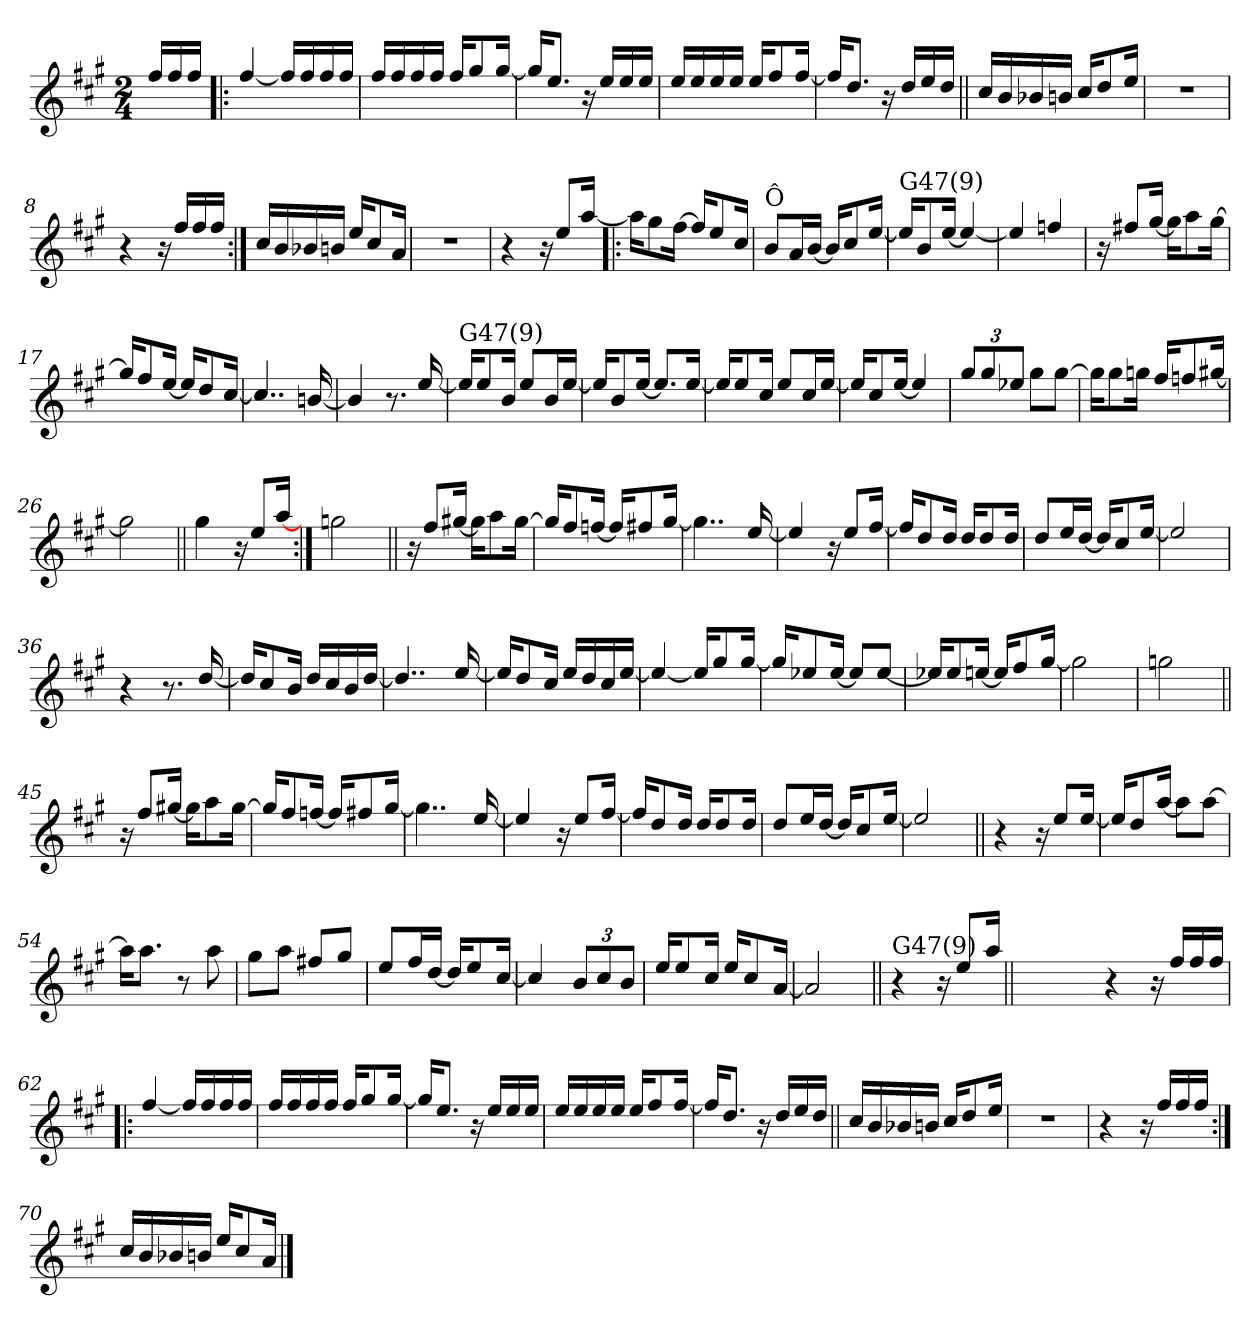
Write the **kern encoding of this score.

**kern
*part1
*staff1
*clefG2
*k[f#c#g#]
*A:
*M2/4
=
16ff#/LL
16ff#/
16ff#/JJ
=1!|:
[4ff#/
16ff#/LL]
16ff#/
16ff#/
16ff#/JJ
=2
16ff#/LL
16ff#/
16ff#/
16ff#/JJ
16ff#/KL
8gg#/
[16gg#/Jk
=3
16gg#/KL]
8.ee/J
16r
16ee/LL
16ee/
16ee/JJ
=4
16ee/LL
16ee/
16ee/
16ee/JJ
16ee/KL
8ff#/
[16ff#/Jk
=5
16ff#/KL]
8.dd/J
16r
16dd/LL
16ee/
16dd/JJ
!!LO:LB:g=z
=6||
16cc#/LL
16b/
16b-X/
16bn/JJ
16cc#/KL
8dd/
16ee/Jk
=7
2r
=8
4r
16r
16ff#/LL
16ff#/
16ff#/JJ
=9:|!
16cc#/LL
16b/
16b-X/
16bn/JJ
16ee/KL
8cc#/
16a/Jk
=10
2r
=11
4r
16r
8ee/L
[16aa/Jk
!!LO:LB:g=z
=12!|:
16aa\KL]
8gg#\
[16ff#\Jk
16ff#/KL]
8ee/
16cc#/Jk
=13
!LO:TX:a:t=Ô
8b/L
16a/L
[16b/JJ
16b/KL]
8cc#/
[16ee/Jk
=14
!LO:TX:a:t=G47(9)
16ee/KL]
8b/
[16ee/Jk
4ee/_
=15
4ee/]
4ffn/
=16
16r
8ff#X/L
[16gg#/Jk
16gg#\KL]
8aa\
[16gg#\Jk
!!LO:LB:g=z
=17
16gg#/KL]
8ff#/
[16ee/Jk
16ee/KL]
8dd/
[16cc#/Jk
=18
4..cc#/]
[16bn/
=19
4b/]
8.r
[16ee/
=20
!LO:TX:a:t=G47(9)
16ee/KL]
8ee/
16b/Jk
8ee/L
16b/L
[16ee/JJ
=21
16ee/KL]
8b/
[16ee/Jk
8.ee/L]
[16ee/Jk
=22
16ee/KL]
8ee/
16cc#/Jk
8ee/L
16cc#/L
[16ee/JJ
!!LO:LB:g=z
=23
16ee/KL]
8cc#/
[16ee/Jk
4ee/]
=24
12gg#/L
12gg#/
12ee-X/J
8gg#\L
[8gg#\J
=25
16gg#\KL]
8gg#\
16ggn\Jk
16ff#/KL
8ffn/
[16gg#X/Jk
=26
2gg#\]
=27||
4gg#\
16r
8ee/L
[16aa/Jk
!!LO:LB:g=z
=28:|!
2ggn\
=29||
16r
8ff#/L
[16gg#X/Jk
16gg#\KL]
8aa\
[16gg#\Jk
=30
16gg#/KL]
8ff#/
[16ffn/Jk
16ff/KL]
8ff#X/
[16gg#/Jk
=31
4..gg#\]
[16ee/
=32
4ee/]
16r
8ee/L
[16ff#/Jk
!!LO:LB:g=z
=33
16ff#/KL]
8dd/
16dd/Jk
16dd/KL
8dd/
16dd/Jk
=34
8dd/L
16ee/L
[16dd/JJ
16dd/KL]
8cc#/
[16ee/Jk
=35
2ee/]
=36
4r
8.r
[16dd/
=37
16dd/KL]
8cc#/
16b/Jk
16dd/LL
16cc#/
16b/
[16dd/JJ
=38
4..dd/]
[16ee/
!!LO:LB:g=z
=39
16ee/KL]
8dd/
16cc#/Jk
16ee/LL
16dd/
16cc#/
[16ee/JJ
=40
4ee/_
16ee/KL]
8gg#/
[16gg#/Jk
=41
16gg#/KL]
8ee-X/
[16ee-/Jk
8ee-/L]
[8ee-/J
=42
16ee-X/KL]
8ee-/
[16een/Jk
16ee/KL]
8ff#/
[16gg#/Jk
=43
2gg#\]
=44
2ggn\
!!LO:LB:g=z
=45||
16r
8ff#/L
[16gg#X/Jk
16gg#\KL]
8aa\
[16gg#\Jk
=46
16gg#/KL]
8ff#/
[16ffn/Jk
16ff/KL]
8ff#X/
[16gg#/Jk
=47
4..gg#\]
[16ee/
=48
4ee/]
16r
8ee/L
[16ff#/Jk
=49
16ff#/KL]
8dd/
16dd/Jk
16dd/KL
8dd/
16dd/Jk
=50
8dd/L
16ee/L
[16dd/JJ
16dd/KL]
8cc#/
[16ee/Jk
!!LO:PB:g=z
=51
2ee/]
=52||
4r
16r
8ee/L
[16ee/Jk
=53
16ee/KL]
8dd/
[16aa/Jk
8aa\L]
[8aa\J
=54
16aa\KL]
8.aa\J
8r
8aa\
=55
8gg#\L
8aa\J
8ff#X/L
8gg#/J
!!LO:LB:g=z
=56
8ee/L
16ff#/L
[16dd/JJ
16dd/KL]
8ee/
[16cc#/Jk
=57
4cc#/]
12b/L
12cc#/
12b/J
=58
16ee/KL
8ee/
16cc#/Jk
16ee/KL
8cc#/
[16a/Jk
=59
2a/]
=60||
!LO:TX:a:t=G47(9)
4r
16r
8ee/L
16aa/Jk
=60X601||
2ryy
!!LO:LB:g=z
=61-
4r
16r
16ff#/LL
16ff#/
16ff#/JJ
=62!|:
[4ff#/
16ff#/LL]
16ff#/
16ff#/
16ff#/JJ
=63
16ff#/LL
16ff#/
16ff#/
16ff#/JJ
16ff#/KL
8gg#/
[16gg#/Jk
=64
16gg#/KL]
8.ee/J
16r
16ee/LL
16ee/
16ee/JJ
=65
16ee/LL
16ee/
16ee/
16ee/JJ
16ee/KL
8ff#/
[16ff#/Jk
!!LO:LB:g=z
=66
16ff#/KL]
8.dd/J
16r
16dd/LL
16ee/
16dd/JJ
=67||
16cc#/LL
16b/
16b-X/
16bn/JJ
16cc#/KL
8dd/
16ee/Jk
=68
2r
=69
4r
16r
16ff#/LL
16ff#/
16ff#/JJ
=70:|!
16cc#/LL
16b/
16b-X/
16bn/JJ
16ee/KL
8cc#/
16a/Jk
==
*-
